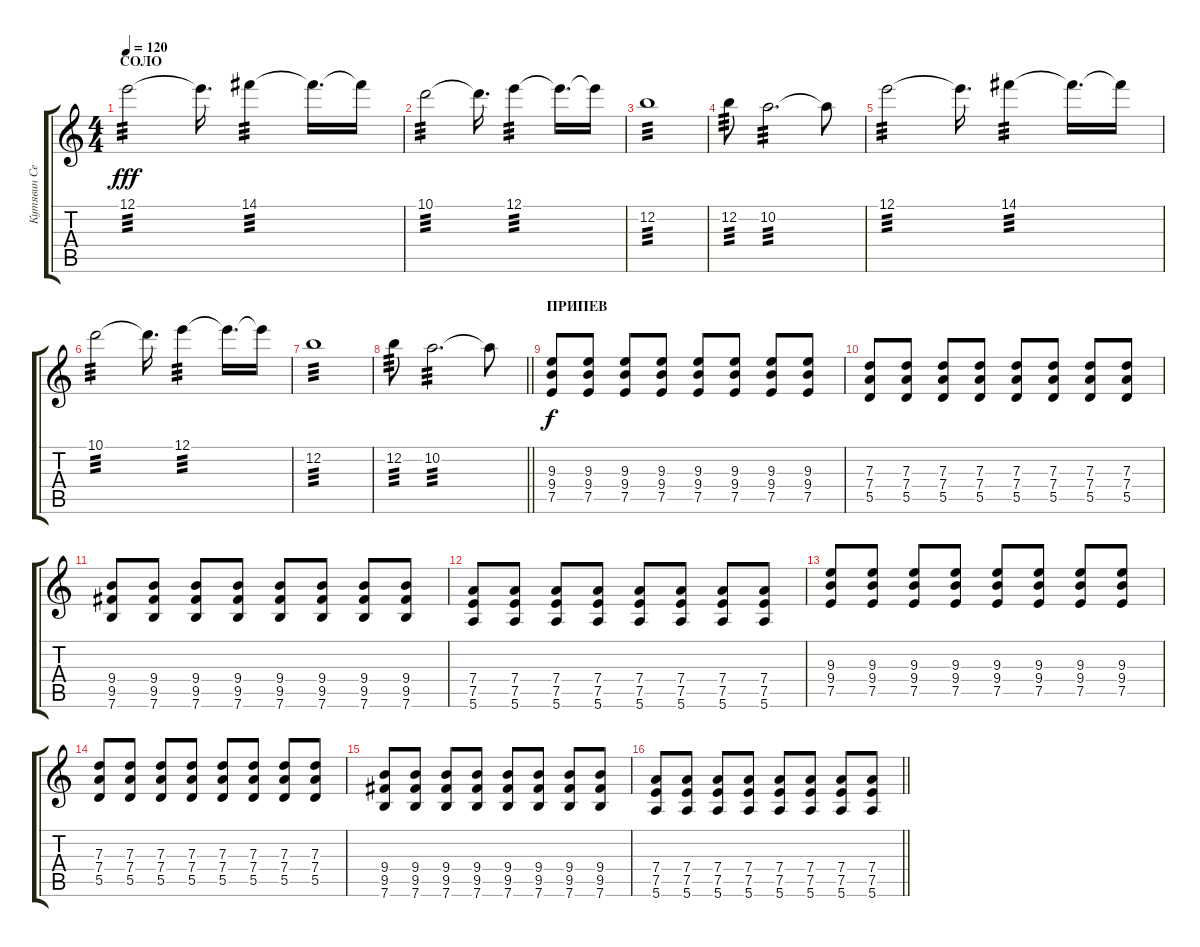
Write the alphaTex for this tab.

\track ("Кутявин Сергей" "Кутявин Се") {instrument distortionguitar}
\staff {score tabs}
\tuning (E4 B3 G3 D3 A2 E2) {hide}
\ts (4 4)
\section ("" "СОЛО")
\tempo 120
\clef g2
\ks c
12.1.2{tp 3 dy fff} 12.1{t}.16{d} 14.1.4{tp 3} 14.1{t}.16{d} 14.1{t}.16 |
10.1.2{tp 3} 10.1{t}.16{d} 12.1.4{tp 3} 12.1{t}.16{d} 12.1{t}.16 |
12.2.1{tp 3} |
12.2.8{tp 3} 10.2.2{d tp 3} 10.2{t}.8 |
12.1.2{tp 3} 12.1{t}.16{d} 14.1.4{tp 3} 14.1{t}.16{d} 14.1{t}.16 |
10.1.2{tp 3} 10.1{t}.16{d} 12.1.4{tp 3} 12.1{t}.16{d} 12.1{t}.16 |
12.2.1{tp 3} |
\barLineRight lightlight
12.2.8{tp 3} 10.2.2{d tp 3} 10.2{t}.8 |
\section ("" "ПРИПЕВ")
(9.3 9.4 7.5).8{dy f} (9.3 9.4 7.5).8 (9.3 9.4 7.5).8 (9.3 9.4 7.5).8 (9.3 9.4 7.5).8 (9.3 9.4 7.5).8 (9.3 9.4 7.5).8 (9.3 9.4 7.5).8 |
(7.3 7.4 5.5).8 (7.3 7.4 5.5).8 (7.3 7.4 5.5).8 (7.3 7.4 5.5).8 (7.3 7.4 5.5).8 (7.3 7.4 5.5).8 (7.3 7.4 5.5).8 (7.3 7.4 5.5).8 |
(9.4 9.5 7.6).8 (9.4 9.5 7.6).8 (9.4 9.5 7.6).8 (9.4 9.5 7.6).8 (9.4 9.5 7.6).8 (9.4 9.5 7.6).8 (9.4 9.5 7.6).8 (9.4 9.5 7.6).8 |
(7.4 7.5 5.6).8 (7.4 7.5 5.6).8 (7.4 7.5 5.6).8 (7.4 7.5 5.6).8 (7.4 7.5 5.6).8 (7.4 7.5 5.6).8 (7.4 7.5 5.6).8 (7.4 7.5 5.6).8 |
(9.3 9.4 7.5).8 (9.3 9.4 7.5).8 (9.3 9.4 7.5).8 (9.3 9.4 7.5).8 (9.3 9.4 7.5).8 (9.3 9.4 7.5).8 (9.3 9.4 7.5).8 (9.3 9.4 7.5).8 |
(7.3 7.4 5.5).8 (7.3 7.4 5.5).8 (7.3 7.4 5.5).8 (7.3 7.4 5.5).8 (7.3 7.4 5.5).8 (7.3 7.4 5.5).8 (7.3 7.4 5.5).8 (7.3 7.4 5.5).8 |
(9.4 9.5 7.6).8 (9.4 9.5 7.6).8 (9.4 9.5 7.6).8 (9.4 9.5 7.6).8 (9.4 9.5 7.6).8 (9.4 9.5 7.6).8 (9.4 9.5 7.6).8 (9.4 9.5 7.6).8 |
\barLineRight lightlight
(7.4 7.5 5.6).8 (7.4 7.5 5.6).8 (7.4 7.5 5.6).8 (7.4 7.5 5.6).8 (7.4 7.5 5.6).8 (7.4 7.5 5.6).8 (7.4 7.5 5.6).8 (7.4 7.5 5.6).8
